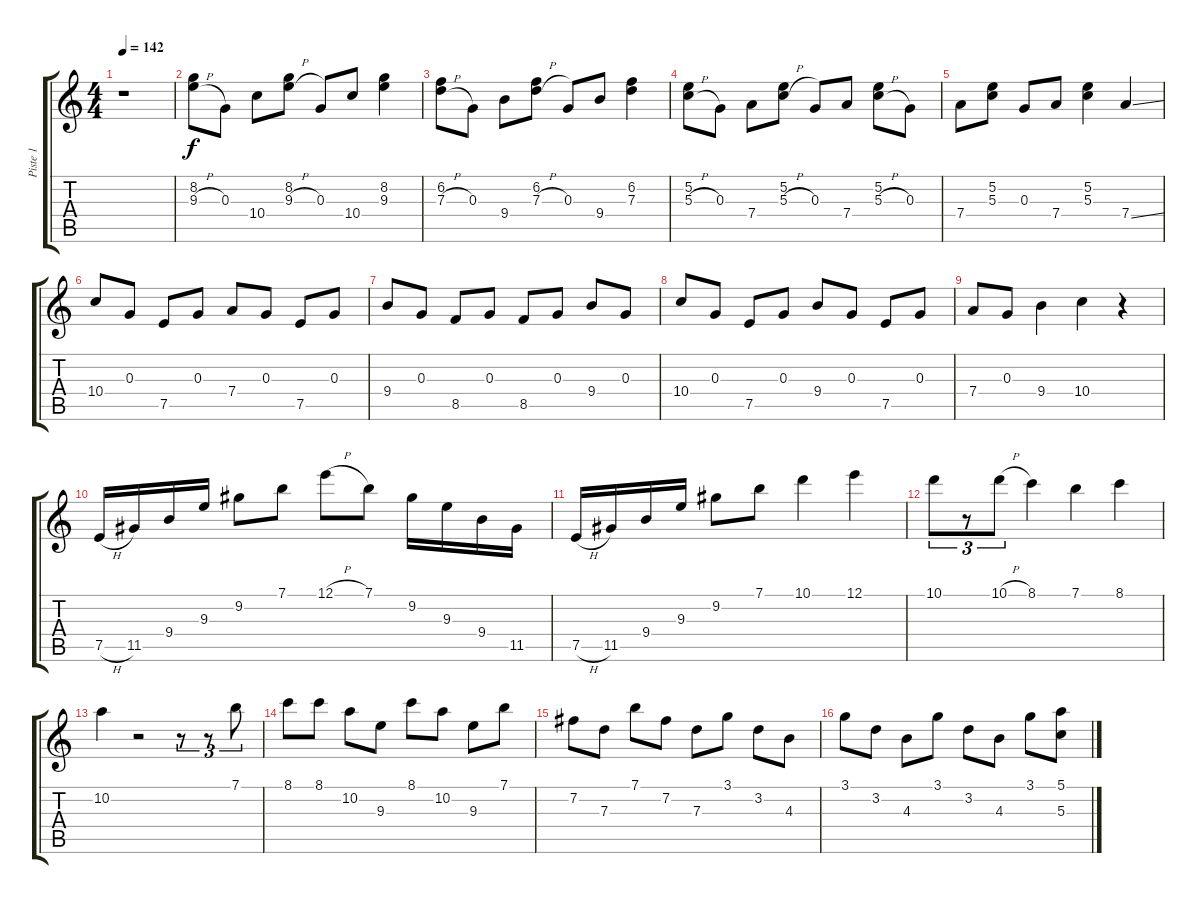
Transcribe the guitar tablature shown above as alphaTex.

\track ("Piste 1" "Piste 1") {instrument acousticguitarnylon}
\staff {score tabs}
\tuning (E4 B3 G3 D3 A2 E2) {hide}
\ts (4 4)
\tempo 142
\clef g2
\ks c
r.1{dy f} |
(8.2 9.3{h}).8 0.3.8 10.4.8 (8.2 9.3{h}).8 0.3.8 10.4.8 (8.2 9.3).4 |
(6.2 7.3{h}).8 0.3.8 9.4.8 (6.2 7.3{h}).8 0.3.8 9.4.8 (6.2 7.3).4 |
(5.2 5.3{h}).8 0.3.8 7.4.8 (5.2 5.3{h}).8 0.3.8 7.4.8 (5.2 5.3{h}).8 0.3.8 |
7.4.8 (5.2 5.3).8 0.3.8 7.4.8 (5.2 5.3).4 7.4{ss}.4 |
10.4.8 0.3.8 7.5.8 0.3.8 7.4.8 0.3.8 7.5.8 0.3.8 |
9.4.8 0.3.8 8.5.8 0.3.8 8.5.8 0.3.8 9.4.8 0.3.8 |
10.4.8 0.3.8 7.5.8 0.3.8 9.4.8 0.3.8 7.5.8 0.3.8 |
7.4.8 0.3.8 9.4.4 10.4.4 r.4 |
7.5{h}.16 11.5.16 9.4.16 9.3.16 9.2.8 7.1.8 12.1{h}.8 7.1.8 9.2.16 9.3.16 9.4.16 11.5.16 |
7.5{h}.16 11.5.16 9.4.16 9.3.16 9.2.8 7.1.8 10.1.4 12.1.4 |
10.1.8{tu (3 2)} r.8{tu (3 2)} 10.1{h}.8{tu (3 2)} 8.1.4 7.1.4 8.1.4 |
10.2.4 r.2 r.8{tu (3 2)} r.8{tu (3 2)} 7.1.8{tu (3 2)} |
8.1.8 8.1.8 10.2.8 9.3.8 8.1.8 10.2.8 9.3.8 7.1.8 |
7.2.8 7.3.8 7.1.8 7.2.8 7.3.8 3.1.8 3.2.8 4.3.8 |
3.1.8 3.2.8 4.3.8 3.1.8 3.2.8 4.3.8 3.1.8 (5.1{ss} 5.3{ss}).8
